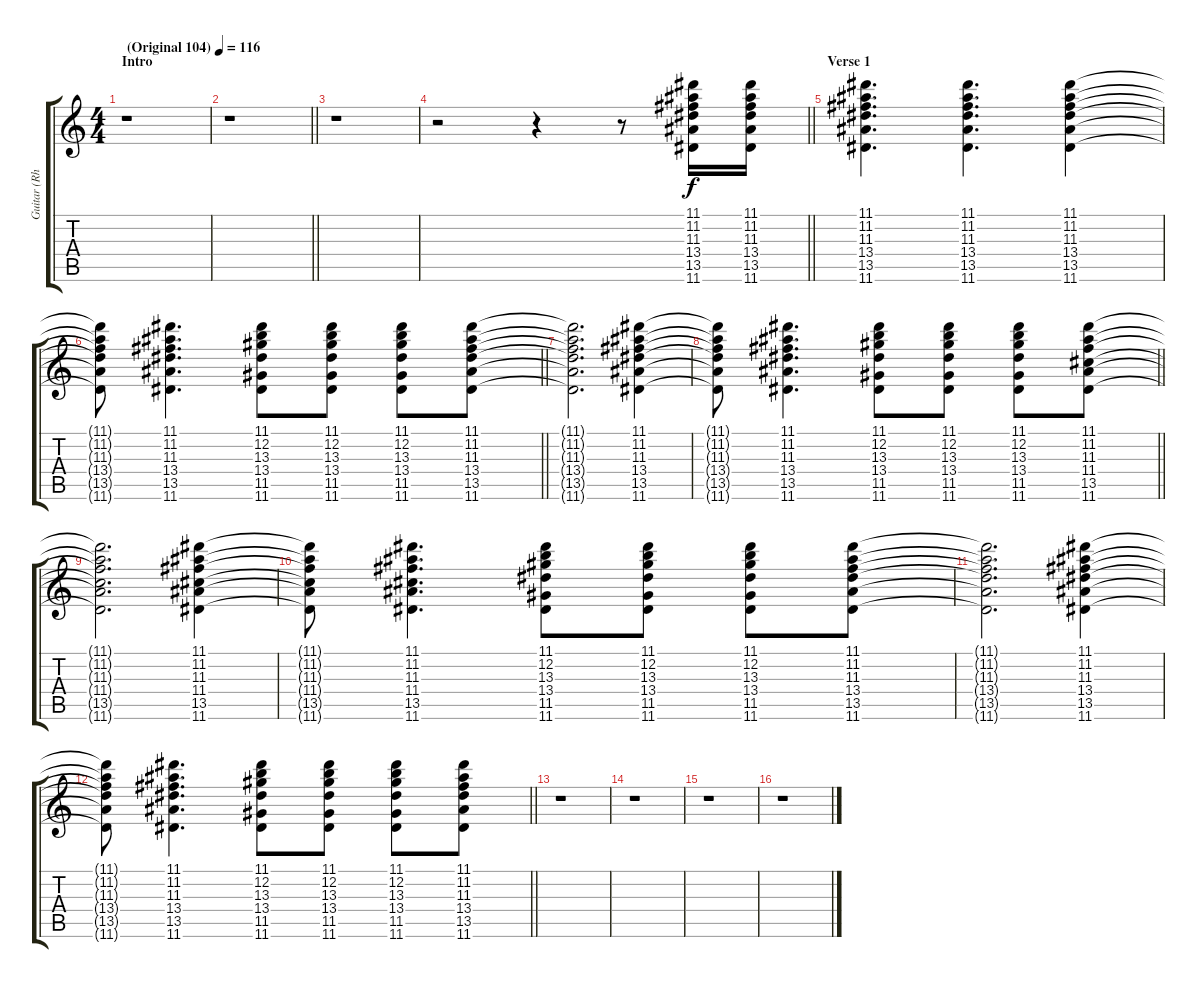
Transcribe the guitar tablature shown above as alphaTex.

\track ("Guitar (Rhythm)" "Guitar (Rh") {instrument distortionguitar}
\staff {score tabs}
\tuning (E4 B3 G3 D3 A2 E2) {hide}
\ts (4 4)
\section ("" "Intro")
\tempo (116 "(Original 104)")
\clef g2
\ks c
r.1{dy f instrument distortionguitar} |
\barLineRight lightlight
r.1 |
\section ("" "")
r.1 |
\barLineRight lightlight
r.2 r.4 r.8 (11.1 11.2 11.3 13.4 13.5 11.6).16 (11.1 11.2 11.3 13.4 13.5 11.6).16 |
\section ("" "Verse 1")
(11.1 11.2 11.3 13.4 13.5 11.6).4{d} (11.1 11.2 11.3 13.4 13.5 11.6).4{d} (11.1 11.2 11.3 13.4 13.5 11.6).4 |
\barLineRight lightlight
(11.1{t} 11.2{t} 11.3{t} 13.4{t} 13.5{t} 11.6{t}).8 (11.1 11.2 11.3 13.4 13.5 11.6).4{d} (11.1 12.2 13.3 13.4 11.5 11.6).8 (11.1 12.2 13.3 13.4 11.5 11.6).8 (11.1 12.2 13.3 13.4 11.5 11.6).8 (11.1 11.2 11.3 13.4 13.5 11.6).8 |
(11.1{t} 11.2{t} 11.3{t} 13.4{t} 13.5{t} 11.6{t}).2{d} (11.1 11.2 11.3 13.4 13.5 11.6).4 |
\barLineRight lightlight
(11.1{t} 11.2{t} 11.3{t} 13.4{t} 13.5{t} 11.6{t}).8 (11.1 11.2 11.3 13.4 13.5 11.6).4{d} (11.1 12.2 13.3 13.4 11.5 11.6).8 (11.1 12.2 13.3 13.4 11.5 11.6).8 (11.1 12.2 13.3 13.4 11.5 11.6).8 (11.1 11.2 11.3 11.4 13.5 11.6).8 |
\section ("" "")
(11.1{t} 11.2{t} 11.3{t} 11.4{t} 13.5{t} 11.6{t}).2{d} (11.1 11.2 11.3 11.4 13.5 11.6).4 |
(11.1{t} 11.2{t} 11.3{t} 11.4{t} 13.5{t} 11.6{t}).8 (11.1 11.2 11.3 11.4 13.5 11.6).4{d} (11.1 12.2 13.3 13.4 11.5 11.6).8 (11.1 12.2 13.3 13.4 11.5 11.6).8 (11.1 12.2 13.3 13.4 11.5 11.6).8 (11.1 11.2 11.3 13.4 13.5 11.6).8 |
(11.1{t} 11.2{t} 11.3{t} 13.4{t} 13.5{t} 11.6{t}).2{d} (11.1 11.2 11.3 13.4 13.5 11.6).4 |
\barLineRight lightlight
(11.1{t} 11.2{t} 11.3{t} 13.4{t} 13.5{t} 11.6{t}).8 (11.1 11.2 11.3 13.4 13.5 11.6).4{d} (11.1 12.2 13.3 13.4 11.5 11.6).8 (11.1 12.2 13.3 13.4 11.5 11.6).8 (11.1 12.2 13.3 13.4 11.5 11.6).8 (11.1 11.2 11.3 13.4 13.5 11.6).8 |
r.1 |
r.1 |
r.1 |
r.1
